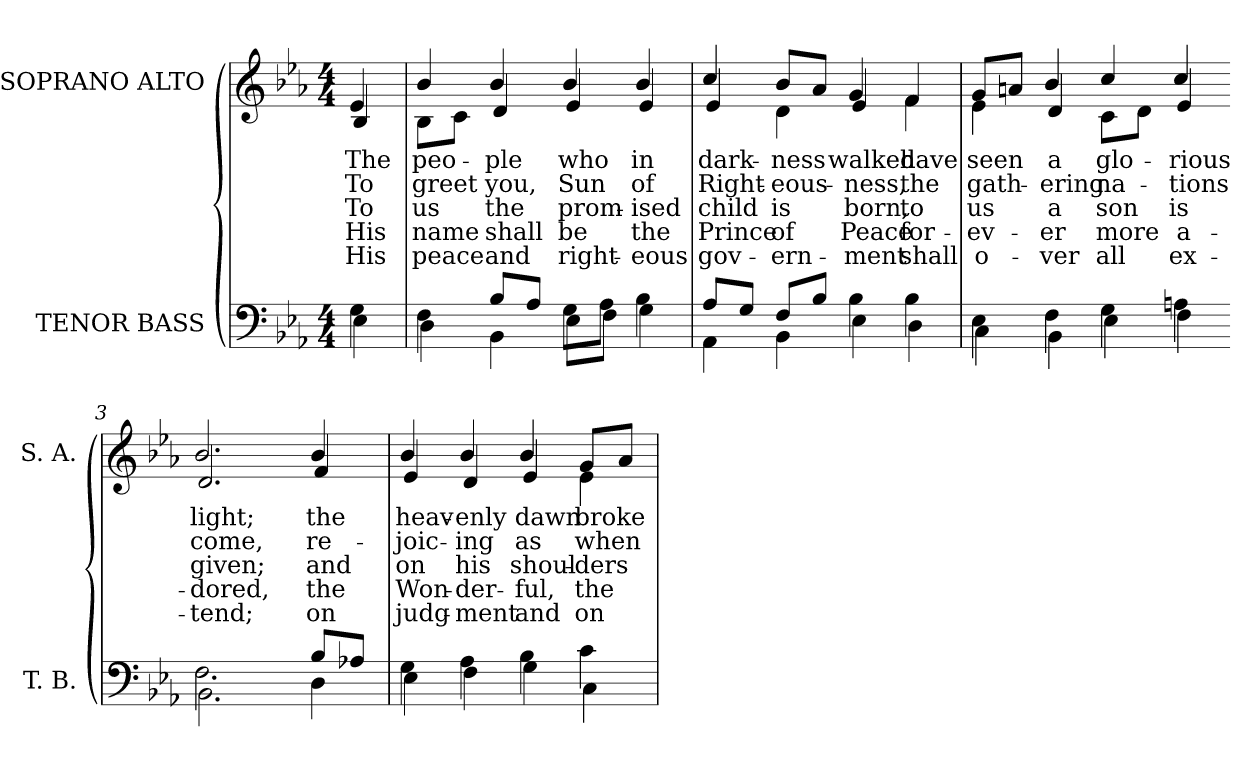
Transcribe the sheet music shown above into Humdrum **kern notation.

**kern	**kern	**text	**text	**text	**text	**text
*part2	*part1	*part1	*part1	*part1	*part1	*part1
*staff2	*staff1	*staff1	*staff1	*staff1	*staff1	*staff1
*I"TENOR BASS	*I"SOPRANO ALTO	*	*	*	*	*
*I'T. B.	*I'S. A.	*	*	*	*	*
!!LO:PB:g=z
*clefF4	*clefG2	*	*	*	*	*
*k[b-e-a-]	*k[b-e-a-]	*	*	*	*	*
*E-:	*E-:	*	*	*	*	*
*M4/4	*M4/4	*	*	*	*	*
=	=	=	=	=	=	=
*^	*	*	*	*	*	*
!	!	!LO:TX:b:cj:t=1	!	!	!	!	!
!	!	!LO:TX:b:cj:t=2	!	!	!	!	!
!	!	!LO:TX:b:cj:t=3	!	!	!	!	!
!	!	!LO:TX:b:cj:t=4	!	!	!	!	!
!	!	!LO:TX:b:cj:t=5	!	!	!	!	!
!	!	!	!LO:LY:b:color=#000000	!LO:LY:b:color=#000000	!LO:LY:b:color=#000000	!LO:LY:b:color=#000000	!LO:LY:b:color=#000000
*	*	*^	*	*	*	*	*
4Gi\	4E-i\	4e-i/	4B-i/	The	To	To	His	His
=	=	=	=	=	=	=	=	=
!	!	!	!	!LO:LY:b:color=#000000	!LO:LY:b:color=#000000	!LO:LY:b:color=#000000	!LO:LY:b:color=#000000	!LO:LY:b:color=#000000
4Fi\	4Di\	4b-i/	8B-i\L	peo-	greet	us	name	peace
.	.	.	8ci\J	.	.	.	.	.
!	!	!	!	!LO:LY:b:color=#000000	!LO:LY:b:color=#000000	!LO:LY:b:color=#000000	!LO:LY:b:color=#000000	!LO:LY:b:color=#000000
8B-i/L	4BB-i\	4b-i/	4di/	-ple	you,	the	shall	and
8A-i/J	.	.	.	.	.	.	.	.
!	!	!	!	!LO:LY:b:color=#000000	!LO:LY:b:color=#000000	!LO:LY:b:color=#000000	!LO:LY:b:color=#000000	!LO:LY:b:color=#000000
8Gi\L	8E-i\L	4b-i/	4e-i/	who	Sun	prom-	be	right-
8A-i\J	8Fi\J	.	.	.	.	.	.	.
!	!	!	!	!LO:LY:b:color=#000000	!LO:LY:b:color=#000000	!LO:LY:b:color=#000000	!LO:LY:b:color=#000000	!LO:LY:b:color=#000000
4B-i\	4Gi\	4b-i/	4e-i/	in	of	-ised	the	-eous
=1	=1	=1	=1	=1	=1	=1	=1	=1
!	!	!	!	!LO:LY:b:color=#000000	!LO:LY:b:color=#000000	!LO:LY:b:color=#000000	!LO:LY:b:color=#000000	!LO:LY:b:color=#000000
8A-i/L	4AA-i\	4cci/	4e-i/	dark-	Right-	child	Prince	gov-
8Gi/J	.	.	.	.	.	.	.	.
!	!	!	!	!LO:LY:b:color=#000000	!LO:LY:b:color=#000000	!LO:LY:b:color=#000000	!LO:LY:b:color=#000000	!LO:LY:b:color=#000000
8Fi/L	4BB-i\	8b-i/L	4di\	-ness	-eous-	is	of	-ern-
8B-i/J	.	8a-i/J	.	.	.	.	.	.
!	!	!	!	!LO:LY:b:color=#000000	!LO:LY:b:color=#000000	!LO:LY:b:color=#000000	!LO:LY:b:color=#000000	!LO:LY:b:color=#000000
4B-i\	4E-i\	4gi/	4e-i/	walked	-ness,	born,	Peace	-ment
!	!	!	!	!LO:LY:b:color=#000000	!LO:LY:b:color=#000000	!LO:LY:b:color=#000000	!LO:LY:b:color=#000000	!LO:LY:b:color=#000000
4B-i\	4Di\	4fi/	4fi\	have	the	to	for-	shall
=2	=2	=2	=2	=2	=2	=2	=2	=2
!	!	!	!	!LO:LY:b:color=#000000	!LO:LY:b:color=#000000	!LO:LY:b:color=#000000	!LO:LY:b:color=#000000	!LO:LY:b:color=#000000
4E-i\	4Ci\	8gi/L	4e-i\	seen	gath-	us	-ev-	o-
.	.	8ani/J	.	.	.	.	.	.
!	!	!	!	!LO:LY:b:color=#000000	!LO:LY:b:color=#000000	!LO:LY:b:color=#000000	!LO:LY:b:color=#000000	!LO:LY:b:color=#000000
4Fi\	4BB-i\	4b-i/	4di/	a	-ering	a	-er	-ver
!	!	!	!	!LO:LY:b:color=#000000	!LO:LY:b:color=#000000	!LO:LY:b:color=#000000	!LO:LY:b:color=#000000	!LO:LY:b:color=#000000
4Gi\	4E-i\	4cci/	8ci\L	glo-	na-	son	more	all
.	.	.	8di\J	.	.	.	.	.
!	!	!	!	!LO:LY:b:color=#000000	!LO:LY:b:color=#000000	!LO:LY:b:color=#000000	!LO:LY:b:color=#000000	!LO:LY:b:color=#000000
4Ani\	4Fi\	4cci/	4e-i/	-rious	-tions	is	a-	ex-
!!LO:LB:g=z	!!
=3-	=3-	=3-	=3-	=3-	=3-	=3-	=3-	=3-
!	!	!	!	!LO:LY:b:color=#000000	!LO:LY:b:color=#000000	!LO:LY:b:color=#000000	!LO:LY:b:color=#000000	!LO:LY:b:color=#000000
2.Fi\	2.BB-i\	2.b-i/	2.di/	light;	come,	given;	-dored,	-tend;
!	!	!	!	!LO:LY:b:color=#000000	!LO:LY:b:color=#000000	!LO:LY:b:color=#000000	!LO:LY:b:color=#000000	!LO:LY:b:color=#000000
8B-i/L	4Di\	4b-i/	4fi/	the	re-	and	the	on
8A-i/J	.	.	.	.	.	.	.	.
=4	=4	=4	=4	=4	=4	=4	=4	=4
!	!	!	!	!LO:LY:b:color=#000000	!LO:LY:b:color=#000000	!LO:LY:b:color=#000000	!LO:LY:b:color=#000000	!LO:LY:b:color=#000000
4Gi\	4E-i\	4b-i/	4e-i/	heav-	-joic-	on	Won-	judg-
!	!	!	!	!LO:LY:b:color=#000000	!LO:LY:b:color=#000000	!LO:LY:b:color=#000000	!LO:LY:b:color=#000000	!LO:LY:b:color=#000000
4A-i\	4Fi\	4b-i/	4di/	-enly	-ing	his	-der-	-ment
!	!	!	!	!LO:LY:b:color=#000000	!LO:LY:b:color=#000000	!LO:LY:b:color=#000000	!LO:LY:b:color=#000000	!LO:LY:b:color=#000000
4B-i\	4Gi\	4b-i/	4e-i/	dawn	as	shoul-	-ful,	and
!	!	!	!	!LO:LY:b:color=#000000	!LO:LY:b:color=#000000	!LO:LY:b:color=#000000	!LO:LY:b:color=#000000	!LO:LY:b:color=#000000
4ci\	4Ci\	8gi/L	4e-i\	broke	when	-ders	the	on
.	.	8a-i/J	.	.	.	.	.	.
*v	*v	*	*	*	*	*	*	*
*	*v	*v	*	*	*	*	*
=	=	=	=	=	=	=
*-	*-	*-	*-	*-	*-	*-
